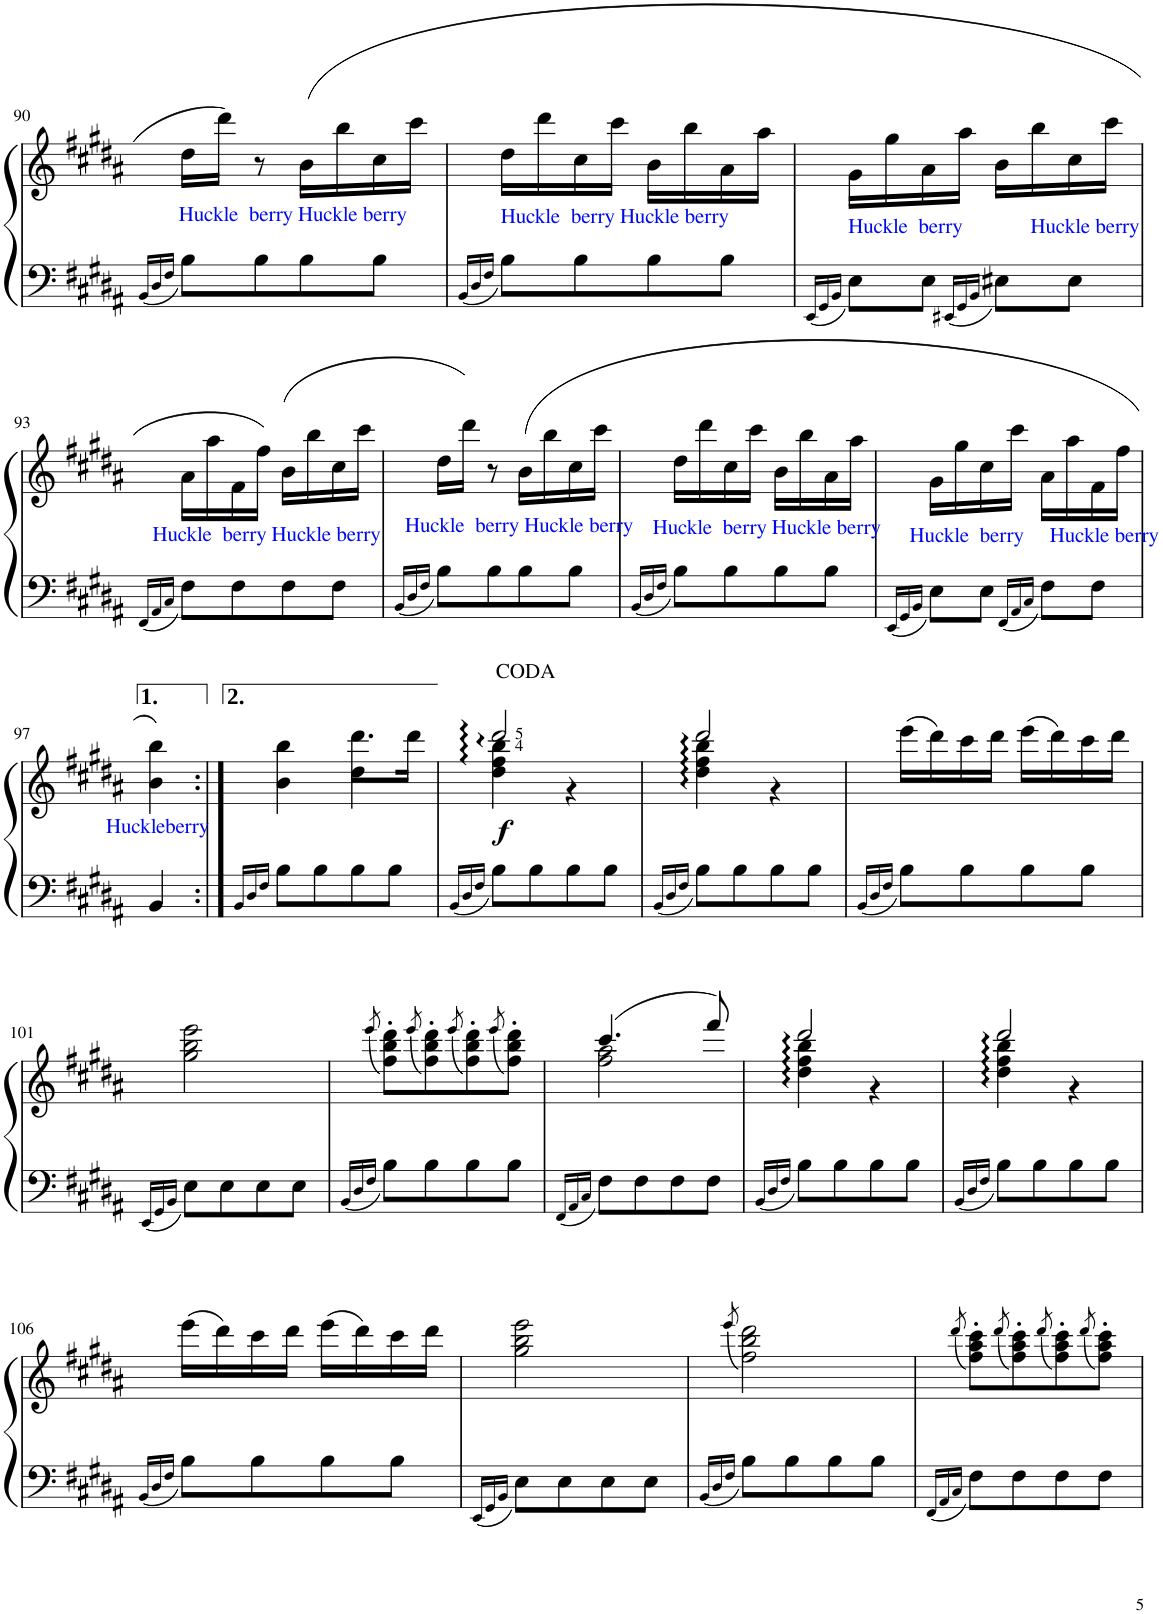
**kern	**kern	**dynam
*part1	*part1	*part1
*staff2	*staff1	*staff1/2
*I"Piano	*	*
*I'Pno	*	*
!!LO:PB:g=z
*clefF4	*clefG2	*
*k[f#c#g#d#a#]	*k[f#c#g#d#a#]	*
*M2/4	*M2/4	*
=90	=90	=90
16qBB/LL	.	.
16qD#/	.	.
16qF#/JJ	.	.
!LO:TX:a:color=#000AE9:t=Huckle  berry Huckle berry	!	!
8B\L	16dd#\LL	.
.	16ddd#\JJ	.
8B\	8r	.
8B\	(16b\LL	.
.	16bb\	.
8B\J	16cc#\	.
.	16ccc#\JJ	.
=91	=91	=91
16qBB/LL	.	.
16qD#/	.	.
16qF#/JJ	.	.
!LO:TX:a:color=#000AEA:t=Huckle  berry Huckle berry	!	!
8B\L	16dd#\LL	.
.	16ddd#\	.
8B\	16cc#\	.
.	16ccc#\JJ	.
8B\	16b\LL	.
.	16bb\	.
8B\J	16a#\	.
.	16aa#\JJ	.
=92	=92	=92
16qEE/LL	.	.
16qGG#/	.	.
16qBB/JJ	.	.
!LO:TX:a:color=#000AEA:t=Huckle  berry             Huckle berry	!	!
8E\L	16g#\LL	.
.	16gg#\	.
8E\J	16a#\	.
.	16aa#\JJ	.
16qEE#X/LL	.	.
16qGG#/	.	.
16qBB/JJ	.	.
8E#X\L	16b\LL	.
.	16bb\	.
8E#\J	16cc#\	.
.	16ccc#\JJ	.
!!LO:LB:g=z
=93	=93	=93
16qFF#/LL	.	.
16qAA#/	.	.
16qC#/JJ	.	.
!LO:TX:a:color=#000AE9:t=Huckle  berry Huckle berry	!	!
8F#\L	16a#\LL	.
.	16aa#\	.
8F#\	16f#\	.
.	16ff#\JJ)	.
8F#\	(16b\LL	.
.	16bb\	.
8F#\J	16cc#\	.
.	16ccc#\JJ	.
=94	=94	=94
16qBB/LL	.	.
16qD#/	.	.
16qF#/JJ	.	.
!LO:TX:a:color=#000AE9:t=Huckle  berry Huckle berry	!	!
8B\L	16dd#\LL	.
.	16ddd#\JJ)	.
8B\	8r	.
8B\	(16b\LL	.
.	16bb\	.
8B\J	16cc#\	.
.	16ccc#\JJ	.
=95	=95	=95
16qBB/LL	.	.
16qD#/	.	.
16qF#/JJ	.	.
!LO:TX:a:color=#000AE9:t=Huckle  berry Huckle berry	!	!
8B\L	16dd#\LL	.
.	16ddd#\	.
8B\	16cc#\	.
.	16ccc#\JJ	.
8B\	16b\LL	.
.	16bb\	.
8B\J	16a#\	.
.	16aa#\JJ	.
=96	=96	=96
16qEE/LL	.	.
16qGG#/	.	.
16qBB/JJ	.	.
!LO:TX:a:color=#000AE9:t=Huckle  berry     Huckle berry	!	!
8E\L	16g#\LL	.
.	16gg#\	.
8E\J	16cc#\	.
.	16ccc#\JJ	.
16qFF#/LL	.	.
16qAA#/	.	.
16qC#/JJ	.	.
8F#\L	16a#\LL	.
.	16aa#\	.
8F#\J	16f#\	.
.	16ff#\JJ	.
!!LO:LB:g=z
=97	=97	=97
!LO:TX:a:color=#000AE9:t=Huckleberry	!	!
4BB/	4b\ 4bb\)	.
=97:|!	=97:|!	=97:|!
16qBB/LL	.	.
16qD#/	.	.
16qF#/JJ	.	.
*	*^	*
8B\L	4b\ 4bb\	4ryy	.
8B\	.	.	.
8B\	4dd#\	8.ddd#\L	.
8B\J	.	.	.
.	.	16ddd#\Jk	.
=98	=98	=98	=98
16qBB/LL	.	.	.
16qD#/	.	.	.
16qF#/JJ	.	.	.
!	!	!	!LO:DY:b
8B\L	2ddd#/	4dd#\ 4ff#\ 4bb\	f
8B\	.	.	.
8B\	.	4r	.
8B\J	.	.	.
=99	=99	=99	=99
16qBB/LL	.	.	.
16qD#/	.	.	.
16qF#/JJ	.	.	.
8B\L	2ddd#/	4dd#\ 4ff#\ 4bb\	.
8B\	.	.	.
8B\	.	4r	.
8B\J	.	.	.
*	*v	*v	*
=100	=100	=100
16qBB/LL	.	.
16qD#/	.	.
16qF#/JJ	.	.
8B\L	(16eee\LL	.
.	16ddd#\)	.
8B\	16ccc#\	.
.	16ddd#\JJ	.
8B\	(16eee\LL	.
.	16ddd#\)	.
8B\J	16ccc#\	.
.	16ddd#\JJ	.
!!LO:LB:g=z
=101	=101	=101
16qEE/LL	.	.
16qGG#/	.	.
16qBB/JJ	.	.
8E\L	2gg#\ 2bb\ 2eee\	.
8E\	.	.
8E\	.	.
8E\J	.	.
=102	=102	=102
16qBB/LL	.	.
16qD#/	.	.
16qF#/JJ	(8qeee/	.
8B\L	8ff#\' 8bb\' 8ddd#\'L)	.
.	(8qeee/	.
8B\	8ff#\' 8bb\' 8ddd#\')	.
.	(8qeee/	.
8B\	8ff#\' 8bb\' 8ddd#\')	.
.	(8qeee/	.
8B\J	8ff#\' 8bb\' 8ddd#\'J)	.
=103	=103	=103
16qFF#/LL	.	.
16qAA#/	.	.
16qC#/JJ	.	.
*	*^	*
8F#\L	(4.ccc#/	2ff#\ 2aa#\	.
8F#\	.	.	.
8F#\	.	.	.
8F#\J	8fff#/)	.	.
=104	=104	=104	=104
16qBB/LL	.	.	.
16qD#/	.	.	.
16qF#/JJ	.	.	.
8B\L	2ddd#/	4dd#\ 4ff#\ 4bb\	.
8B\	.	.	.
8B\	.	4r	.
8B\J	.	.	.
=105	=105	=105	=105
16qBB/LL	.	.	.
16qD#/	.	.	.
16qF#/JJ	.	.	.
8B\L	2ddd#/	4dd#\ 4ff#\ 4bb\	.
8B\	.	.	.
8B\	.	4r	.
8B\J	.	.	.
*	*v	*v	*
!!LO:LB:g=z
=106	=106	=106
16qBB/LL	.	.
16qD#/	.	.
16qF#/JJ	.	.
8B\L	(16eee\LL	.
.	16ddd#\)	.
8B\	16ccc#\	.
.	16ddd#\JJ	.
8B\	(16eee\LL	.
.	16ddd#\)	.
8B\J	16ccc#\	.
.	16ddd#\JJ	.
=107	=107	=107
16qEE/LL	.	.
16qGG#/	.	.
16qBB/JJ	.	.
8E\L	2gg#\ 2bb\ 2eee\	.
8E\	.	.
8E\	.	.
8E\J	.	.
=108	=108	=108
16qBB/LL	.	.
16qD#/	.	.
16qF#/JJ	(8qeee/	.
8B\L	2ff#\ 2bb\ 2ddd#\)	.
8B\	.	.
8B\	.	.
8B\J	.	.
=109	=109	=109
16qFF#/LL	.	.
16qAA#/	.	.
16qC#/JJ	(8qddd#/	.
8F#\L	8ff#\' 8aa#\' 8ccc#\'L)	.
.	(8qddd#/	.
8F#\	8ff#\' 8aa#\' 8ccc#\')	.
.	(8qddd#/	.
8F#\	8ff#\' 8aa#\' 8ccc#\')	.
.	(8qddd#/	.
8F#\J	8ff#\' 8aa#\' 8ccc#\'J)	.
=	=	=
*-	*-	*-
